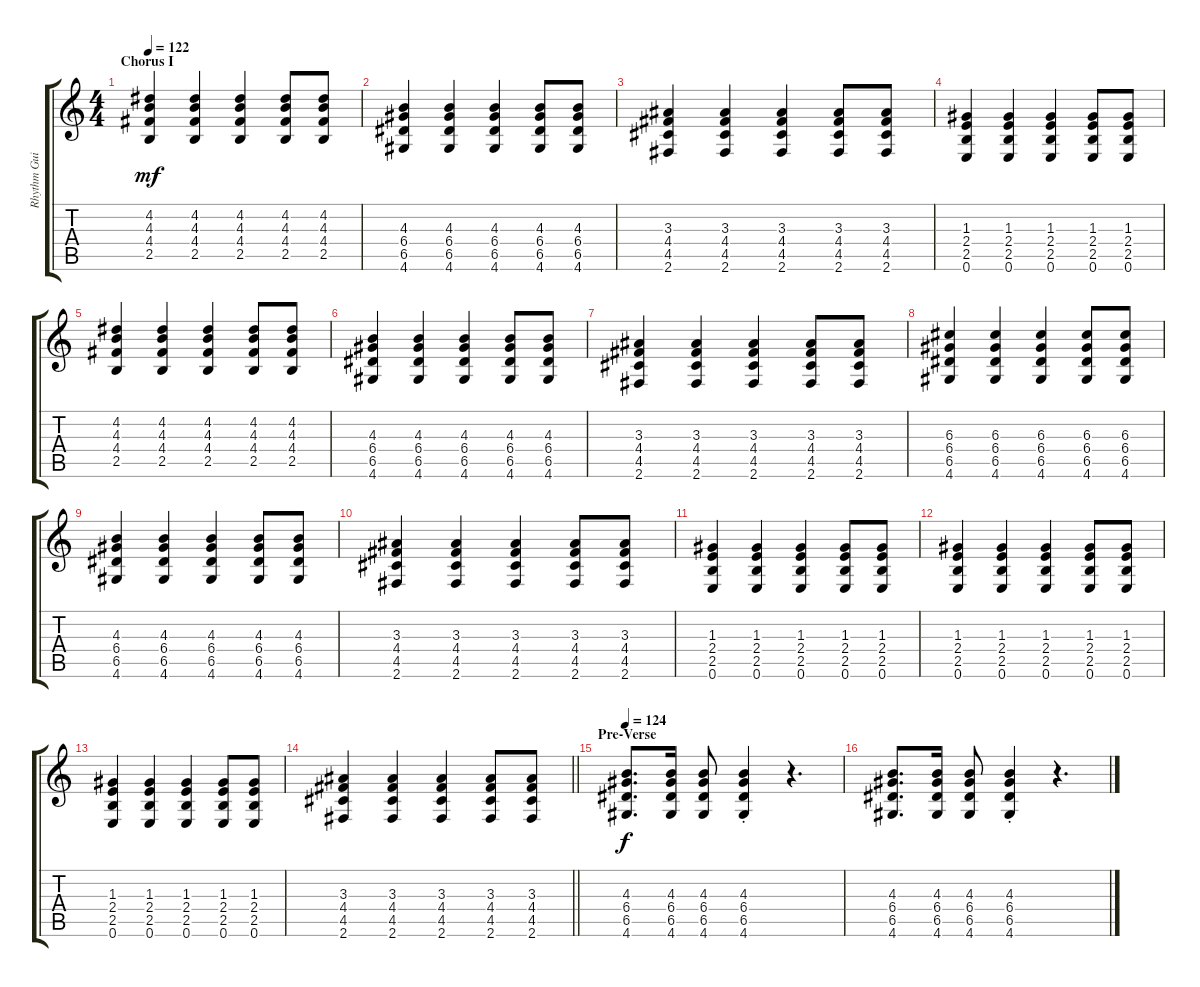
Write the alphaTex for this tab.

\track ("Rhythm Guitar" "Rhythm Gui") {instrument electricguitarclean}
\staff {score tabs}
\tuning (E4 B3 G3 D3 A2 E2) {hide}
\ts (4 4)
\section ("" "Chorus I")
\tempo 122
\clef g2
\ks c
(4.2 4.3 4.4 2.5).4{dy mf} (4.2 4.3 4.4 2.5).4 (4.2 4.3 4.4 2.5).4 (4.2 4.3 4.4 2.5).8 (4.2 4.3 4.4 2.5).8 |
(4.3 6.4 6.5 4.6).4 (4.3 6.4 6.5 4.6).4 (4.3 6.4 6.5 4.6).4 (4.3 6.4 6.5 4.6).8 (4.3 6.4 6.5 4.6).8 |
(3.3 4.4 4.5 2.6).4 (3.3 4.4 4.5 2.6).4 (3.3 4.4 4.5 2.6).4 (3.3 4.4 4.5 2.6).8 (3.3 4.4 4.5 2.6).8 |
(1.3 2.4 2.5 0.6).4 (1.3 2.4 2.5 0.6).4 (1.3 2.4 2.5 0.6).4 (1.3 2.4 2.5 0.6).8 (1.3 2.4 2.5 0.6).8 |
(4.2 4.3 4.4 2.5).4 (4.2 4.3 4.4 2.5).4 (4.2 4.3 4.4 2.5).4 (4.2 4.3 4.4 2.5).8 (4.2 4.3 4.4 2.5).8 |
(4.3 6.4 6.5 4.6).4 (4.3 6.4 6.5 4.6).4 (4.3 6.4 6.5 4.6).4 (4.3 6.4 6.5 4.6).8 (4.3 6.4 6.5 4.6).8 |
(3.3 4.4 4.5 2.6).4 (3.3 4.4 4.5 2.6).4 (3.3 4.4 4.5 2.6).4 (3.3 4.4 4.5 2.6).8 (3.3 4.4 4.5 2.6).8 |
(6.3 6.4 6.5 4.6).4 (6.3 6.4 6.5 4.6).4 (6.3 6.4 6.5 4.6).4 (6.3 6.4 6.5 4.6).8 (6.3 6.4 6.5 4.6).8 |
(4.3 6.4 6.5 4.6).4 (4.3 6.4 6.5 4.6).4 (4.3 6.4 6.5 4.6).4 (4.3 6.4 6.5 4.6).8 (4.3 6.4 6.5 4.6).8 |
(3.3 4.4 4.5 2.6).4 (3.3 4.4 4.5 2.6).4 (3.3 4.4 4.5 2.6).4 (3.3 4.4 4.5 2.6).8 (3.3 4.4 4.5 2.6).8 |
(1.3 2.4 2.5 0.6).4 (1.3 2.4 2.5 0.6).4 (1.3 2.4 2.5 0.6).4 (1.3 2.4 2.5 0.6).8 (1.3 2.4 2.5 0.6).8 |
(1.3 2.4 2.5 0.6).4 (1.3 2.4 2.5 0.6).4 (1.3 2.4 2.5 0.6).4 (1.3 2.4 2.5 0.6).8 (1.3 2.4 2.5 0.6).8 |
(1.3 2.4 2.5 0.6).4 (1.3 2.4 2.5 0.6).4 (1.3 2.4 2.5 0.6).4 (1.3 2.4 2.5 0.6).8 (1.3 2.4 2.5 0.6).8 |
\barLineRight lightlight
(3.3 4.4 4.5 2.6).4 (3.3 4.4 4.5 2.6).4 (3.3 4.4 4.5 2.6).4 (3.3 4.4 4.5 2.6).8 (3.3 4.4 4.5 2.6).8 |
\section ("" "Pre-Verse")
\tempo 124
(4.3 6.4 6.5 4.6).8{d dy f} (4.3 6.4 6.5 4.6).16 (4.3 6.4 6.5 4.6).8 (4.3{st} 6.4{st} 6.5 4.6).4 r.4{d} |
(4.3 6.4 6.5 4.6).8{d} (4.3 6.4 6.5 4.6).16 (4.3 6.4 6.5 4.6).8 (4.3{st} 6.4{st} 6.5 4.6).4 r.4{d}
